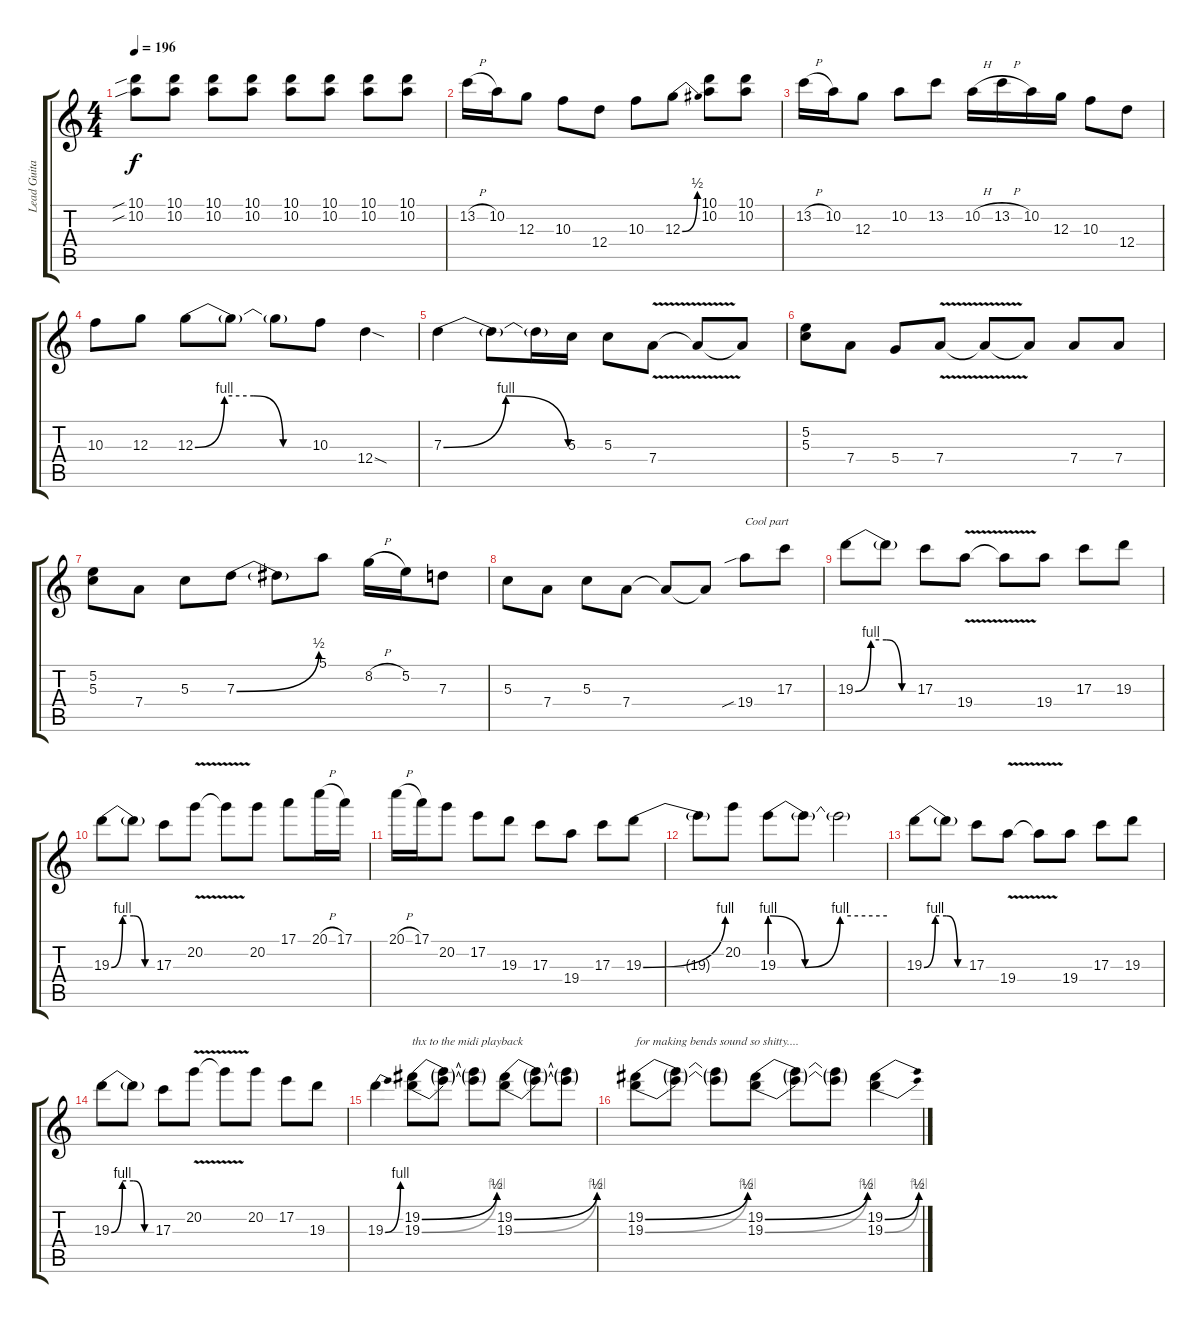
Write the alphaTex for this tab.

\track ("Lead Guitar" "Lead Guita") {instrument distortionguitar}
\staff {score tabs}
\tuning (E4 B3 G3 D3 A2 E2) {hide}
\ts (4 4)
\tempo 196
\clef g2
\ks c
(10.1{sib} 10.2{sib}).8{dy f} (10.1 10.2).8 (10.1 10.2).8 (10.1 10.2).8 (10.1 10.2).8 (10.1 10.2).8 (10.1 10.2).8 (10.1 10.2).8 |
13.2{h}.16 10.2.16 12.3.8 10.3.8 12.4.8 10.3.8 12.3{be (bend 0 0 60 2)}.8 (10.1 10.2).8 (10.1 10.2).8 |
13.2{h}.16 10.2.16 12.3.8 10.2.8 13.2.8 10.2{h}.16 13.2{h}.16 10.2.16 12.3.16 10.3.8 12.4.8 |
10.3.8 12.3.8 12.3{be (custom 0 0 15 4 30 4 45 0 60 0)}.8 12.3{t}.8 12.3{t}.8 10.3.8 12.4{sod}.4 |
7.3{be (bendrelease 0 0 11 4 50 4 60 0)}.4 7.3{t}.8 7.3{t}.16 5.3.16 5.3.8 7.4{v}.8 7.4{t}.8 7.4{t}.8 |
(5.2 5.3).8 7.4.8 5.4.8 7.4{v}.8 7.4{t}.8 7.4{t}.8 7.4.8 7.4.8 |
(5.2 5.3).8 7.4.8 5.3.8 7.3{be (bend 0 0 60 2)}.8 7.3{t}.8 5.1.8 8.2{h}.16 5.2.16 7.3.8 |
5.3.8 7.4.8 5.3.8 7.4.8 7.4{t}.8 7.4{t}.8 19.4{sib}.8{txt "Cool part"} 17.3.8 |
19.3{be (custom 0 0 15 4 30 4 45 0 60 0)}.8 19.3{t}.8 17.3.8 19.4{v}.8 19.4{t}.8 19.4.8 17.3.8 19.3.8 |
19.3{be (custom 0 0 15 4 30 4 45 0 60 0)}.8 19.3{t}.8 17.3.8 20.2{v}.8 20.2{t}.8 20.2.8 17.1.8 20.1{h}.16 17.1.16 |
20.1{h}.16 17.1.16 20.2.8 17.2.8 19.3.8 17.3.8 19.4.8 17.3.8 19.3{be (bend 0 0 60 4)}.8 |
19.3{t}.8 20.2.8 19.3{be (custom 0 4 18 0 36 4 60 4)}.8 19.3{t}.8 19.3{t}.2 |
19.3{be (custom 0 0 15 4 30 4 45 0 60 0)}.8 19.3{t}.8 17.3.8 19.4{v}.8 19.4{t}.8 19.4.8 17.3.8 19.3.8 |
19.3{be (custom 0 0 15 4 30 4 45 0 60 0)}.8 19.3{t}.8 17.3.8 20.2{v}.8 20.2{t}.8 20.2.8 17.2.8 19.3.8 |
19.3{be (bend 0 0 60 4)}.4 (19.2{be (bend 0 0 60 2)} 19.3{be (bend 0 0 60 4)}).8{txt "thx to the midi playback"} (19.2{t} 19.3{t}).8 (19.2{t} 19.3{t}).8 (19.2{be (bend 0 0 60 2)} 19.3{be (bend 0 0 60 4)}).8 (19.2{t} 19.3{t}).8 (19.2{t} 19.3{t}).8 |
(19.2{be (bend 0 0 60 2)} 19.3{be (bend 0 0 60 4)}).8{txt "for making bends sound so shitty...."} (19.2{t} 19.3{t}).8 (19.2{t} 19.3{t}).8 (19.2{be (bend 0 0 60 2)} 19.3{be (bend 0 0 60 4)}).8 (19.2{t} 19.3{t}).8 (19.2{t} 19.3{t}).8 (19.2{be (bend 0 0 60 2)} 19.3{be (bend 0 0 60 4)}).4
